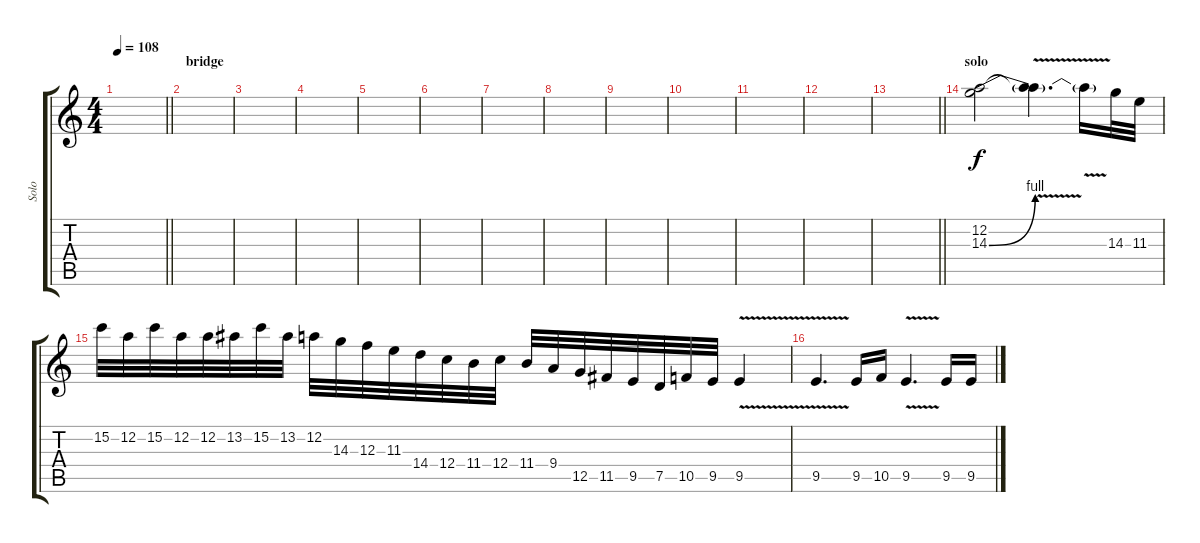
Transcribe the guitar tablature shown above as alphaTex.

\track ("Solo" "Solo") {instrument distortionguitar}
\staff {score tabs}
\tuning (D4 A3 F3 C3 G2 D2) {hide}
\ts (4 4)
\tempo 108
\clef g2
\barLineRight lightlight
\ks c
|
\section ("" "bridge")
|
|
|
|
|
|
|
|
|
|
|
\barLineRight lightlight
|
\section ("" "solo")
(12.2 14.3{be (bend 0 0 60 4)}).2 (12.2{t} 14.3{v t}).4{d} 14.3{t}.16 14.3.32 11.3.32 |
15.2.32 12.2.32 15.2.32 12.2.32 12.2.32 13.2.32 15.2.32 13.2.32 12.2.32 14.3.32 12.3.32 11.3.32 14.4.32 12.4.32 11.4.32 12.4.32 11.4.32 9.4.32 12.5.32 11.5.32 9.5.32 7.5.32 10.5.32 9.5.32 9.5{v}.4 |
9.5{v}.4{d} 9.5.16 10.5.16 9.5{v}.4{d} 9.5.16 9.5.16
